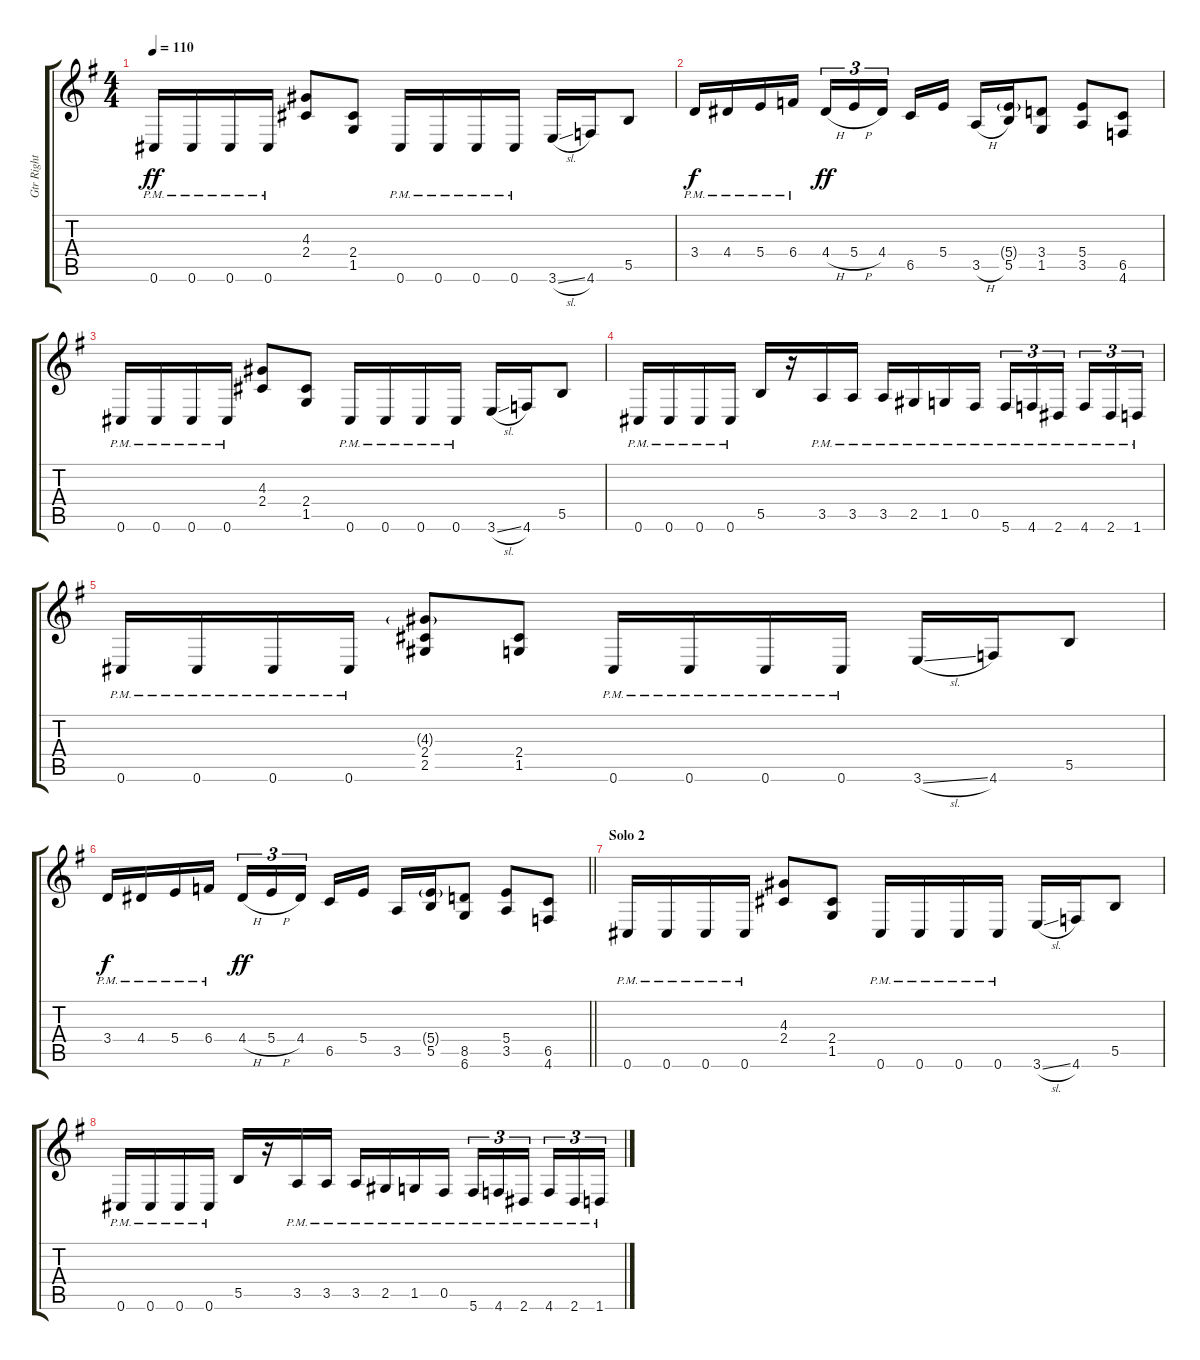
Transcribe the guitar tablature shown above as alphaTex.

\track ("Gtr Right" "Gtr Right") {instrument distortionguitar}
\staff {score tabs}
\tuning (Db4 Ab3 E3 B2 Gb2 Db2) {hide}
\ts (4 4)
\tempo 110
\clef g2
\ks eminor
0.6{pm}.16{dy ff} 0.6{pm}.16 0.6{pm}.16 0.6{pm}.16 (4.3 2.4).8 (2.4 1.5).8 0.6{pm}.16 0.6{pm}.16 0.6{pm}.16 0.6{pm}.16 3.6{sl}.16 4.6.16 5.5.8 |
3.4{pm}.16{dy f} 4.4{pm}.16 5.4{pm}.16 6.4{pm}.16 4.4{h}.16{tu (3 2) dy ff} 5.4{h}.16{tu (3 2)} 4.4.16{tu (3 2) beam splitsecondary} 6.5.16 5.4.16 3.5{h}.16 (5.4{g} 5.5).16 (3.4 1.5).8 (5.4 3.5).8 (6.5 4.6).8 |
0.6{pm}.16 0.6{pm}.16 0.6{pm}.16 0.6{pm}.16 (4.3 2.4).8 (2.4 1.5).8 0.6{pm}.16 0.6{pm}.16 0.6{pm}.16 0.6{pm}.16 3.6{sl}.16 4.6.16 5.5.8 |
0.6{pm}.16 0.6{pm}.16 0.6{pm}.16 0.6{pm}.16 5.5.16 r.16 3.5{pm}.16 3.5{pm}.16 3.5{pm}.16 2.5{pm}.16 1.5{pm}.16 0.5{pm}.16 5.6{pm}.16{tu (3 2)} 4.6{pm}.16{tu (3 2)} 2.6{pm}.16{tu (3 2) beam splitsecondary} 4.6{pm}.16{tu (3 2)} 2.6{pm}.16{tu (3 2)} 1.6{pm}.16{tu (3 2)} |
0.6{pm}.16 0.6{pm}.16 0.6{pm}.16 0.6{pm}.16 (4.3{g} 2.4 2.5).8 (2.4 1.5).8 0.6{pm}.16 0.6{pm}.16 0.6{pm}.16 0.6{pm}.16 3.6{sl}.16 4.6.16 5.5.8 |
\barLineRight lightlight
3.4{pm}.16{dy f} 4.4{pm}.16 5.4{pm}.16 6.4{pm}.16 4.4{h}.16{tu (3 2) dy ff} 5.4{h}.16{tu (3 2)} 4.4.16{tu (3 2) beam splitsecondary} 6.5.16 5.4.16 3.5.16 (5.4{g} 5.5).16 (8.5 6.6).8 (5.4 3.5).8 (6.5 4.6).8 |
\section ("" "Solo 2")
0.6{pm}.16 0.6{pm}.16 0.6{pm}.16 0.6{pm}.16 (4.3 2.4).8 (2.4 1.5).8 0.6{pm}.16 0.6{pm}.16 0.6{pm}.16 0.6{pm}.16 3.6{sl}.16 4.6.16 5.5.8 |
0.6{pm}.16 0.6{pm}.16 0.6{pm}.16 0.6{pm}.16 5.5.16 r.16 3.5{pm}.16 3.5{pm}.16 3.5{pm}.16 2.5{pm}.16 1.5{pm}.16 0.5{pm}.16 5.6{pm}.16{tu (3 2)} 4.6{pm}.16{tu (3 2)} 2.6{pm}.16{tu (3 2) beam splitsecondary} 4.6{pm}.16{tu (3 2)} 2.6{pm}.16{tu (3 2)} 1.6{pm}.16{tu (3 2)}
